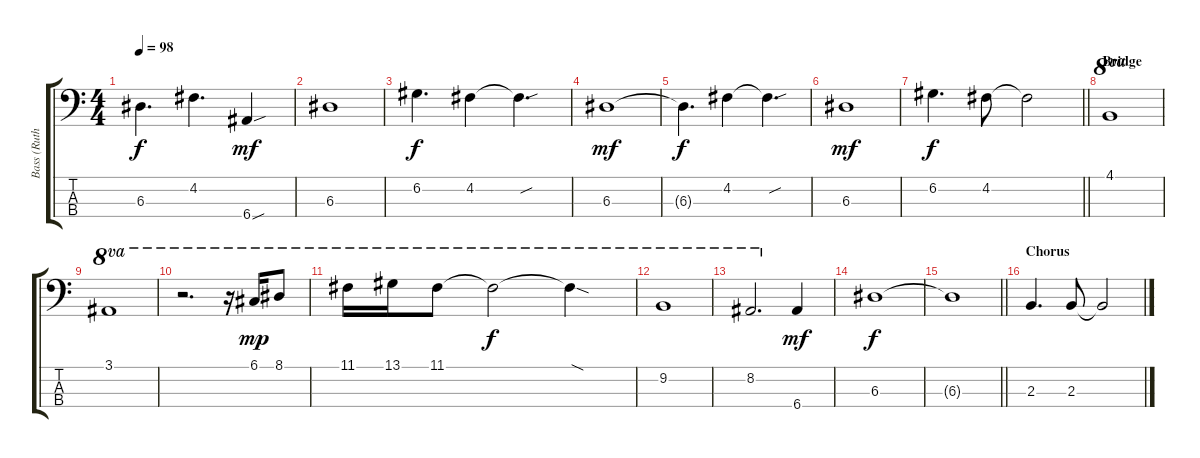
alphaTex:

\track ("Bass (Rutherford)" "Bass (Ruth") {instrument electricbassfinger}
\staff {score tabs}
\tuning (G2 D2 A1 E1) {hide}
\ts (4 4)
\tempo 98
\clef f4
\ks c
6.3{t}.4{d dy f} 4.2.4{d} 6.4{sou}.4{dy mf} |
6.3.1 |
6.2.4{d dy f} 4.2.4 4.2{sou t}.4{d} |
6.3.1{dy mf} |
6.3{t}.4{d dy f} 4.2.4 4.2{sou t}.4{d} |
6.3.1{dy mf} |
\barLineRight lightlight
6.2.4{d dy f} 4.2.8 4.2{t}.2 |
\section ("" "Bridge")
4.1.1{ot 8va} |
3.1.1{ot 8va} |
r.2{d ot 8va} r.16{ot 8va} 6.1.16{ot 8va dy mp} 8.1.8{ot 8va} |
11.1.16{ot 8va} 13.1.16{ot 8va} 11.1.8{ot 8va} 11.1{t}.2{ot 8va dy f} 11.1{sod t}.4{ot 8va} |
9.2.1{ot 8va} |
8.2.2{d ot 8va} 6.4.4{dy mf} |
6.3.1{dy f} |
\barLineRight lightlight
6.3{t}.1 |
\section ("" "Chorus")
2.3.4{d} 2.3.8 2.3{t}.2
